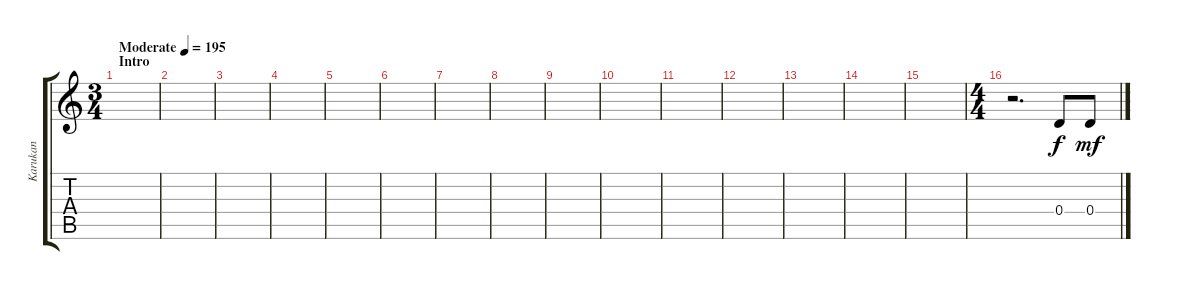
\track ("Karukan" "Karukan") {instrument distortionguitar}
\staff {score tabs}
\tuning (E4 B3 G3 D3 A2 E2) {hide}
\ts (3 4)
\section ("" "Intro")
\tempo (195 "Moderate")
\clef g2
\ks c
|
|
|
|
|
|
|
|
|
|
|
|
|
|
|
\ts (4 4)
r.2{d} 0.4.8 0.4.8{dy mf volume 13 instrument distortionguitar}
